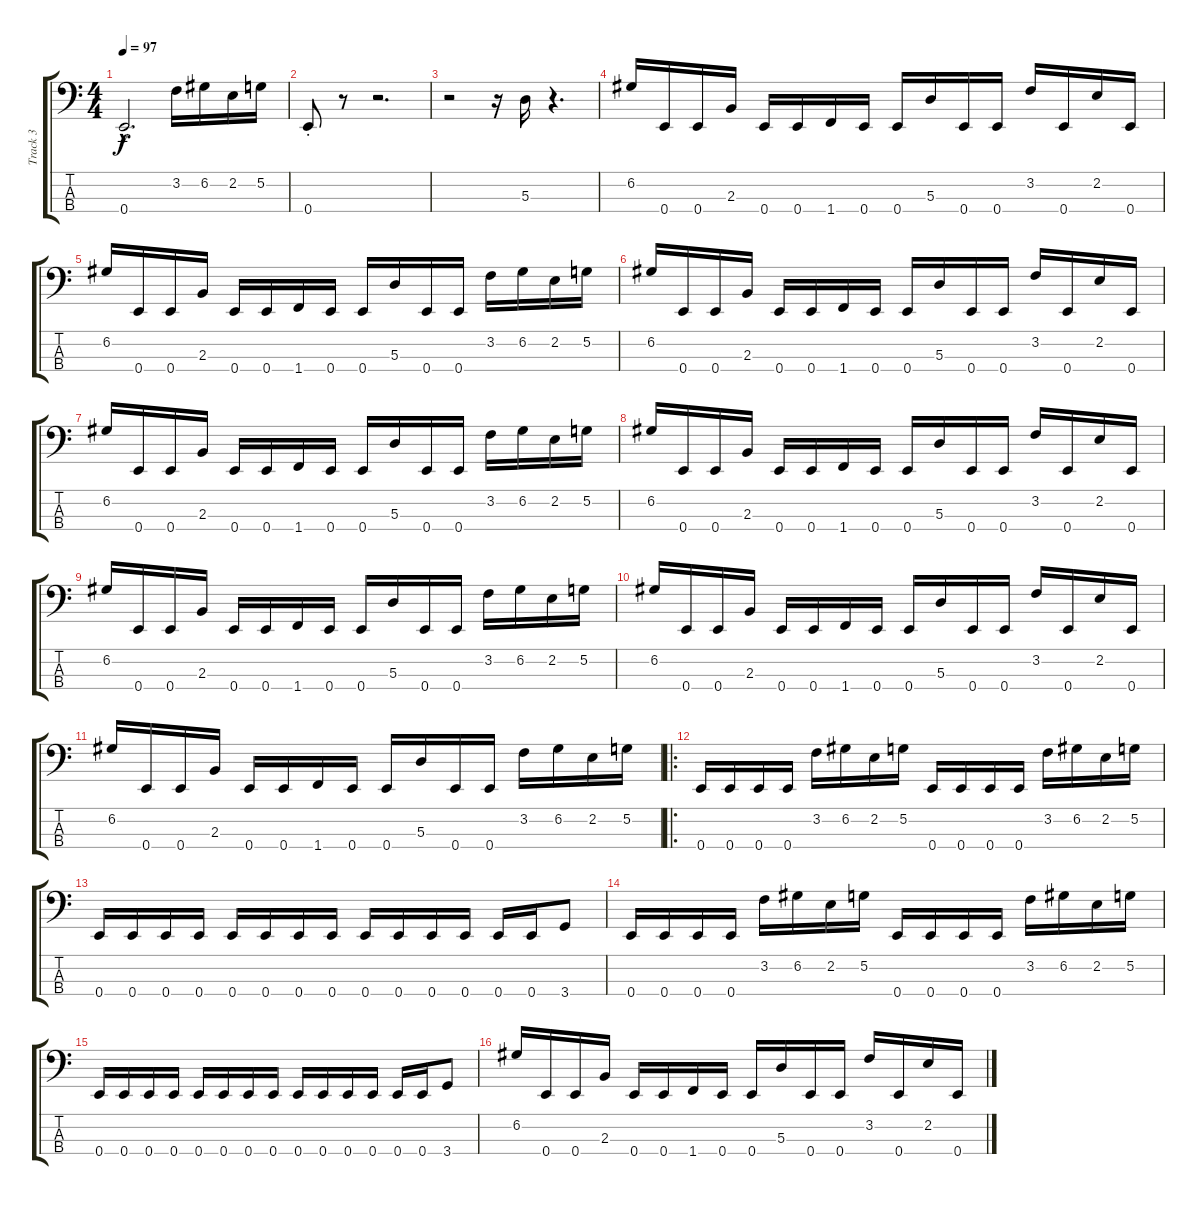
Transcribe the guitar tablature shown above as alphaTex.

\track ("Track 3" "Track 3") {instrument electricbassfinger}
\staff {score tabs}
\tuning (G2 D2 A1 E1) {hide}
\ts (4 4)
\tempo 97
\clef f4
\ks c
0.4{hac t}.2{d dy f} 3.2.16 6.2.16 2.2.16 5.2.16 |
0.4{st}.8 r.8 r.2{d} |
r.2 r.16 5.3.16 r.4{d} |
6.2.16 0.4.16 0.4.16 2.3.16 0.4.16 0.4.16 1.4.16 0.4.16 0.4.16 5.3.16 0.4.16 0.4.16 3.2.16 0.4.16 2.2.16 0.4.16 |
6.2.16 0.4.16 0.4.16 2.3.16 0.4.16 0.4.16 1.4.16 0.4.16 0.4.16 5.3.16 0.4.16 0.4.16 3.2.16 6.2.16 2.2.16 5.2.16 |
6.2.16 0.4.16 0.4.16 2.3.16 0.4.16 0.4.16 1.4.16 0.4.16 0.4.16 5.3.16 0.4.16 0.4.16 3.2.16 0.4.16 2.2.16 0.4.16 |
6.2.16 0.4.16 0.4.16 2.3.16 0.4.16 0.4.16 1.4.16 0.4.16 0.4.16 5.3.16 0.4.16 0.4.16 3.2.16 6.2.16 2.2.16 5.2.16 |
6.2.16 0.4.16 0.4.16 2.3.16 0.4.16 0.4.16 1.4.16 0.4.16 0.4.16 5.3.16 0.4.16 0.4.16 3.2.16 0.4.16 2.2.16 0.4.16 |
6.2.16 0.4.16 0.4.16 2.3.16 0.4.16 0.4.16 1.4.16 0.4.16 0.4.16 5.3.16 0.4.16 0.4.16 3.2.16 6.2.16 2.2.16 5.2.16 |
6.2.16 0.4.16 0.4.16 2.3.16 0.4.16 0.4.16 1.4.16 0.4.16 0.4.16 5.3.16 0.4.16 0.4.16 3.2.16 0.4.16 2.2.16 0.4.16 |
6.2.16 0.4.16 0.4.16 2.3.16 0.4.16 0.4.16 1.4.16 0.4.16 0.4.16 5.3.16 0.4.16 0.4.16 3.2.16 6.2.16 2.2.16 5.2.16 |
\ro
0.4.16 0.4.16 0.4.16 0.4.16 3.2.16 6.2.16 2.2.16 5.2.16 0.4.16 0.4.16 0.4.16 0.4.16 3.2.16 6.2.16 2.2.16 5.2.16 |
0.4.16 0.4.16 0.4.16 0.4.16 0.4.16 0.4.16 0.4.16 0.4.16 0.4.16 0.4.16 0.4.16 0.4.16 0.4.16 0.4.16 3.4.8 |
0.4.16 0.4.16 0.4.16 0.4.16 3.2.16 6.2.16 2.2.16 5.2.16 0.4.16 0.4.16 0.4.16 0.4.16 3.2.16 6.2.16 2.2.16 5.2.16 |
0.4.16 0.4.16 0.4.16 0.4.16 0.4.16 0.4.16 0.4.16 0.4.16 0.4.16 0.4.16 0.4.16 0.4.16 0.4.16 0.4.16 3.4.8 |
6.2.16 0.4.16 0.4.16 2.3.16 0.4.16 0.4.16 1.4.16 0.4.16 0.4.16 5.3.16 0.4.16 0.4.16 3.2.16 0.4.16 2.2.16 0.4.16
